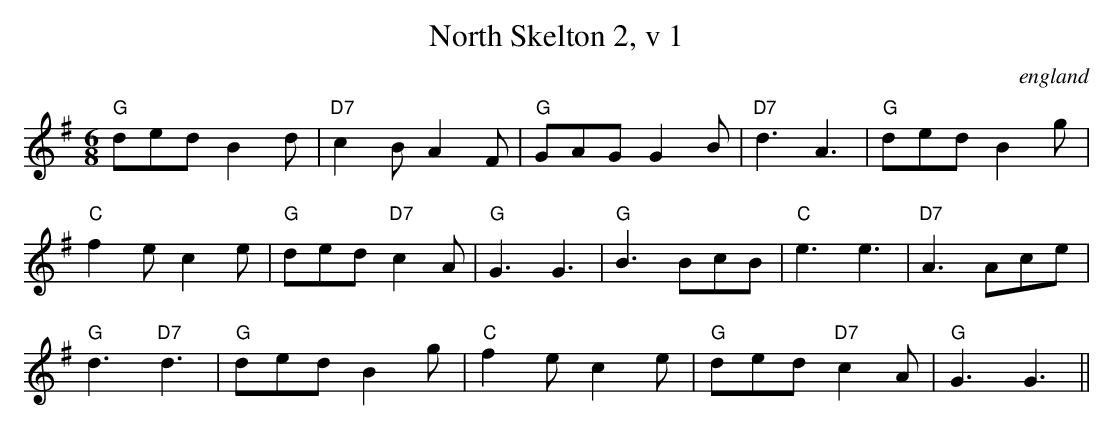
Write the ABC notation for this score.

X:1
T:North Skelton 2, v 1
O:england
M:6/8
K:G
"G"ded B2d|"D7"c2B A2F|"G"GAG G2B|"D7"d3 A3|"G"ded B2g|
"C"f2e c2e|"G"ded "D7"c2A|"G"G3 G3|"G"B3 BcB|"C"e3 e3|"D7"A3 Ace|
"G"d3 "D7"d3|"G"ded B2g|"C"f2e c2e|"G"ded "D7"c2A|"G"G3 G3||
